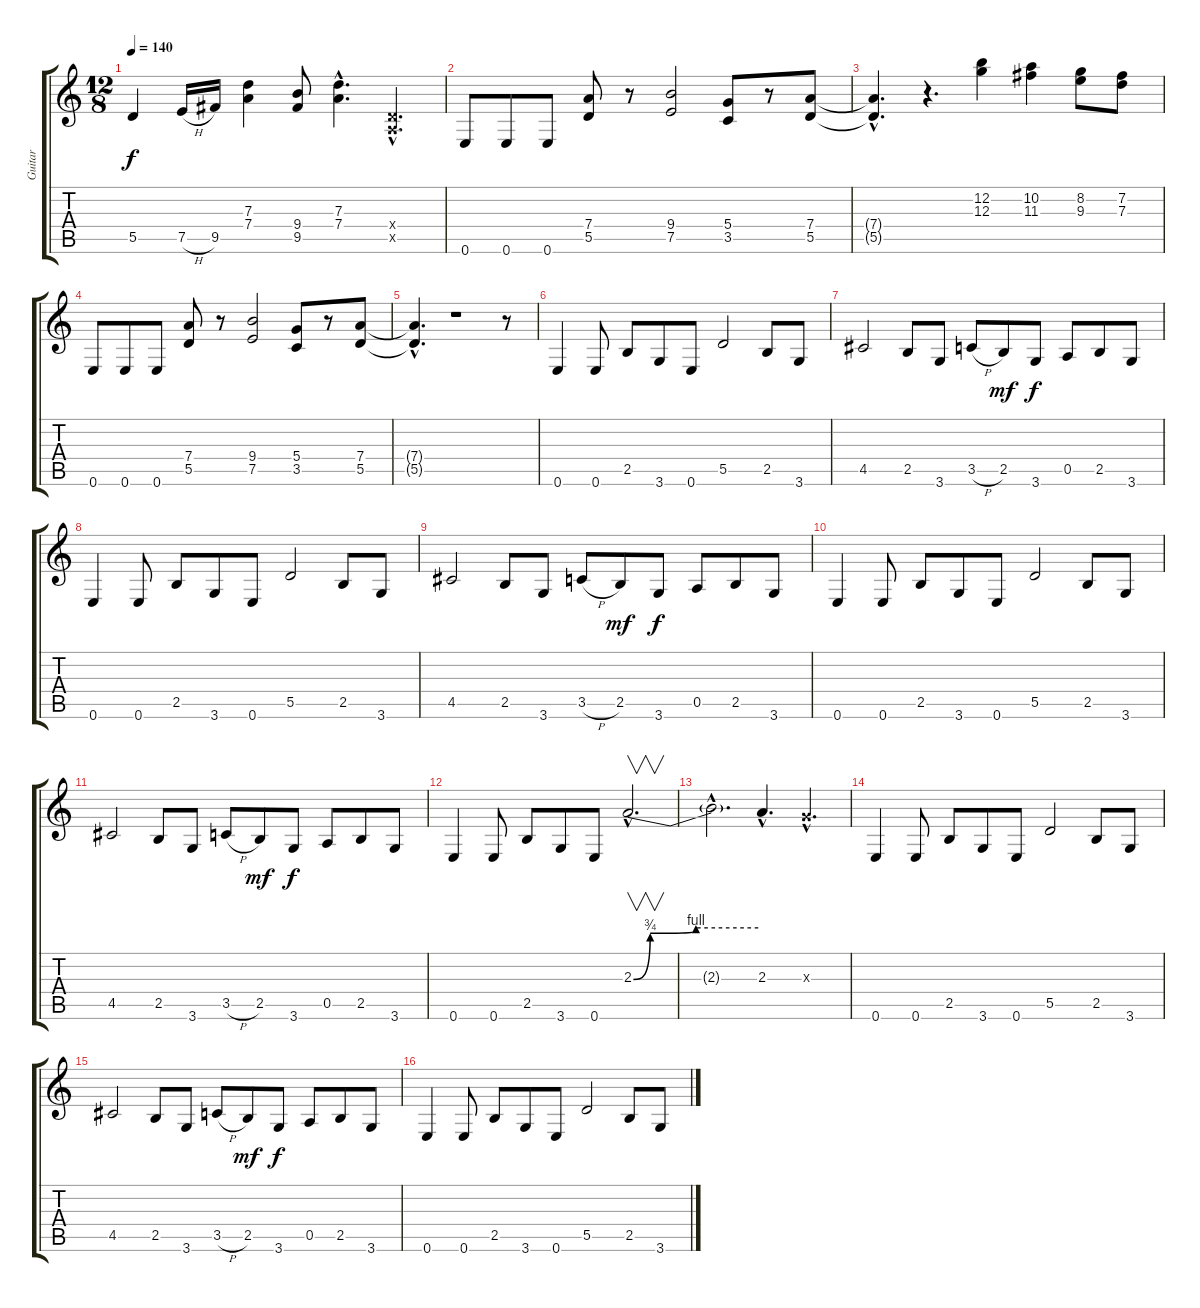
\track ("Guitar" "Guitar") {instrument distortionguitar}
\staff {score tabs}
\tuning (E4 B3 G3 D3 A2 E2) {hide}
\ts (12 8)
\tempo 140
\clef g2
\ks c
5.5.4{dy f} 7.5{h}.16 9.5.16 (7.3 7.4).4 (9.4 9.5).8 (7.3{hac} 7.4{hac}).4{d} (0.4{hac x} 0.5{hac x}).4{d} |
0.6.8 0.6.8 0.6.8 (7.4 5.5).8 r.8 (9.4 7.5).2 (5.4 3.5).8 r.8 (7.4 5.5).8 |
(7.4{hac t} 5.5{hac t}).4{d} r.4{d} (12.2 12.3).4 (10.2 11.3).4 (8.2 9.3).8 (7.2 7.3).8 |
0.6.8 0.6.8 0.6.8 (7.4 5.5).8 r.8 (9.4 7.5).2 (5.4 3.5).8 r.8 (7.4 5.5).8 |
(7.4{hac t} 5.5{hac t}).4{d} r.1 r.8 |
0.6.4 0.6.8 2.5.8 3.6.8 0.6.8 5.5.2 2.5.8 3.6.8 |
4.5.2 2.5.8 3.6.8 3.5{h}.8 2.5.8{dy mf} 3.6.8{dy f} 0.5.8 2.5.8 3.6.8 |
0.6.4 0.6.8 2.5.8 3.6.8 0.6.8 5.5.2 2.5.8 3.6.8 |
4.5.2 2.5.8 3.6.8 3.5{h}.8 2.5.8{dy mf} 3.6.8{dy f} 0.5.8 2.5.8 3.6.8 |
0.6.4 0.6.8 2.5.8 3.6.8 0.6.8 5.5.2 2.5.8 3.6.8 |
4.5.2 2.5.8 3.6.8 3.5{h}.8 2.5.8{dy mf} 3.6.8{dy f} 0.5.8 2.5.8 3.6.8 |
0.6.4 0.6.8 2.5.8 3.6.8 0.6.8 2.3{be (custom 0 0 8 3 30 4 60 4) hac}.2{v d} |
2.3{hac t}.2{d} 2.3{hac}.4{d} 0.3{hac x}.4{d} |
0.6.4 0.6.8 2.5.8 3.6.8 0.6.8 5.5.2 2.5.8 3.6.8 |
4.5.2 2.5.8 3.6.8 3.5{h}.8 2.5.8{dy mf} 3.6.8{dy f} 0.5.8 2.5.8 3.6.8 |
0.6.4 0.6.8 2.5.8 3.6.8 0.6.8 5.5.2 2.5.8 3.6.8
